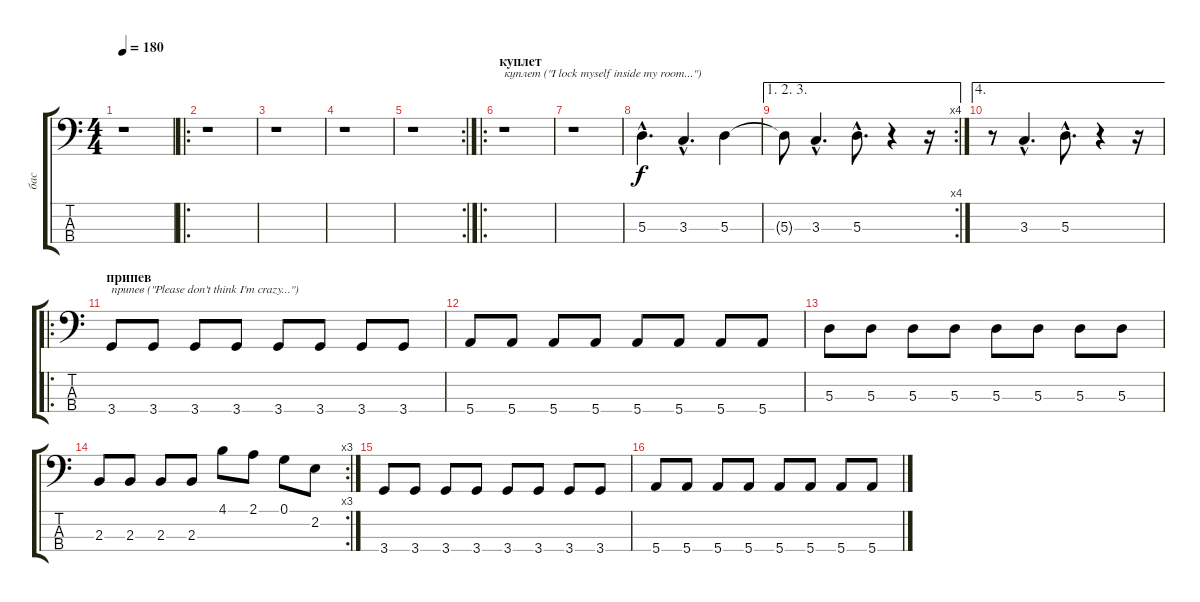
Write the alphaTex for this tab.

\track ("бас" "бас") {instrument electricbasspick}
\staff {score tabs}
\tuning (G2 D2 A1 E1) {hide}
\ts (4 4)
\tempo 180
\clef f4
\ks c
r.1{dy f instrument electricbasspick} |
\ro
r.1 |
r.1 |
r.1 |
\rc 2
r.1 |
\ro
\section ("" "куплет ")
r.1{txt "куплет (\"I lock myself inside my room...\")"} |
r.1 |
5.3{hac}.4{d} 3.3{hac}.4{d} 5.3.4 |
\ae (1 2 3)
\rc 4
5.3{t}.8 3.3{hac}.4{d} 5.3{hac}.8{d} r.4 r.16 |
\ae 4
r.8 3.3{hac}.4{d} 5.3{hac}.8{d} r.4 r.16 |
\ro
\section ("" "припев")
3.4.8{txt "припев (\"Please don't think I'm crazy...\")"} 3.4.8 3.4.8 3.4.8 3.4.8 3.4.8 3.4.8 3.4.8 |
5.4.8 5.4.8 5.4.8 5.4.8 5.4.8 5.4.8 5.4.8 5.4.8 |
5.3.8 5.3.8 5.3.8 5.3.8 5.3.8 5.3.8 5.3.8 5.3.8 |
\rc 3
2.3.8 2.3.8 2.3.8 2.3.8 4.1.8 2.1.8 0.1.8 2.2.8 |
3.4.8 3.4.8 3.4.8 3.4.8 3.4.8 3.4.8 3.4.8 3.4.8 |
5.4.8 5.4.8 5.4.8 5.4.8 5.4.8 5.4.8 5.4.8 5.4.8
